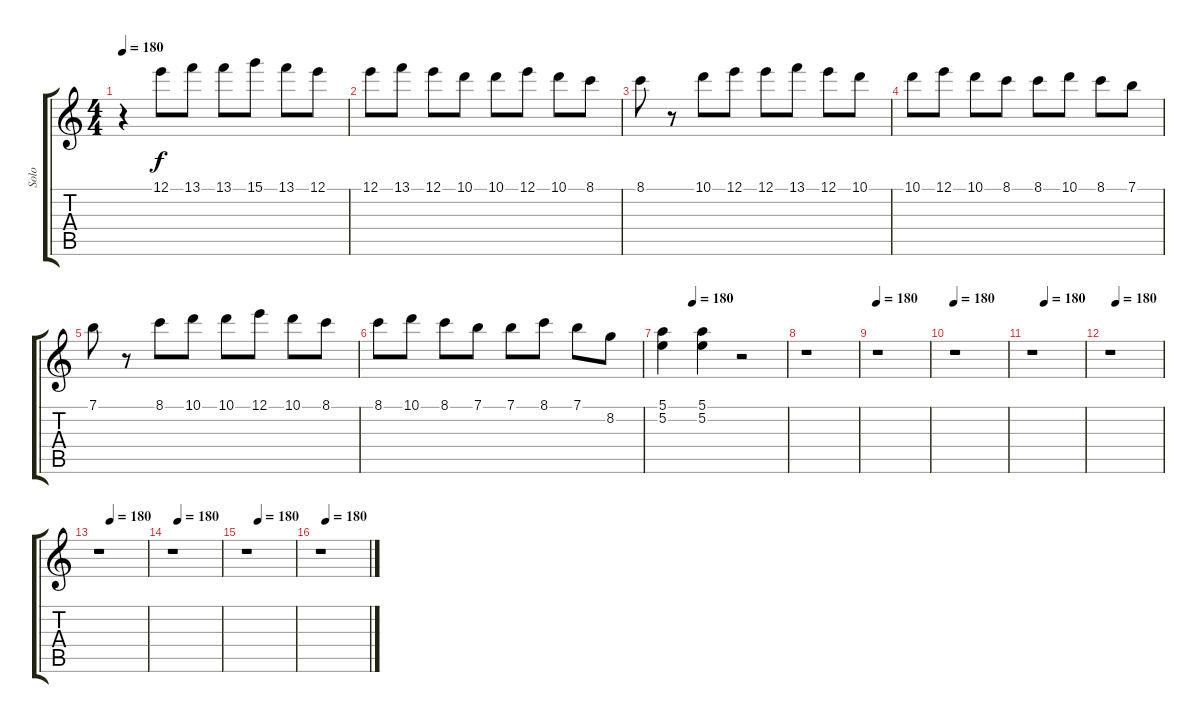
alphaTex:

\track ("Solo" "Solo") {instrument overdrivenguitar}
\staff {score tabs}
\tuning (E4 B3 G3 D3 A2 E2) {hide}
\ts (4 4)
\tempo 180
\clef g2
\ks c
r.4{dy f} 12.1.8 13.1.8 13.1.8 15.1.8 13.1.8 12.1.8 |
12.1.8 13.1.8 12.1.8 10.1.8 10.1.8 12.1.8 10.1.8 8.1.8 |
8.1.8 r.8 10.1.8 12.1.8 12.1.8 13.1.8 12.1.8 10.1.8 |
10.1.8 12.1.8 10.1.8 8.1.8 8.1.8 10.1.8 8.1.8 7.1.8 |
7.1.8 r.8 8.1.8 10.1.8 10.1.8 12.1.8 10.1.8 8.1.8 |
8.1.8 10.1.8 8.1.8 7.1.8 7.1.8 8.1.8 7.1.8 8.2.8 |
\tempo (180 0.25)
(5.1 5.2).4 (5.1 5.2).4 r.2 |
r.1 |
\tempo 180
r.1 |
\tempo 180
r.1 |
\tempo (180 0.25)
r.1 |
\tempo (180 0.125)
r.1 |
\tempo (180 0.25)
r.1 |
\tempo (180 0.125)
r.1 |
\tempo (180 0.25)
r.1 |
\tempo (180 0.125)
r.1
